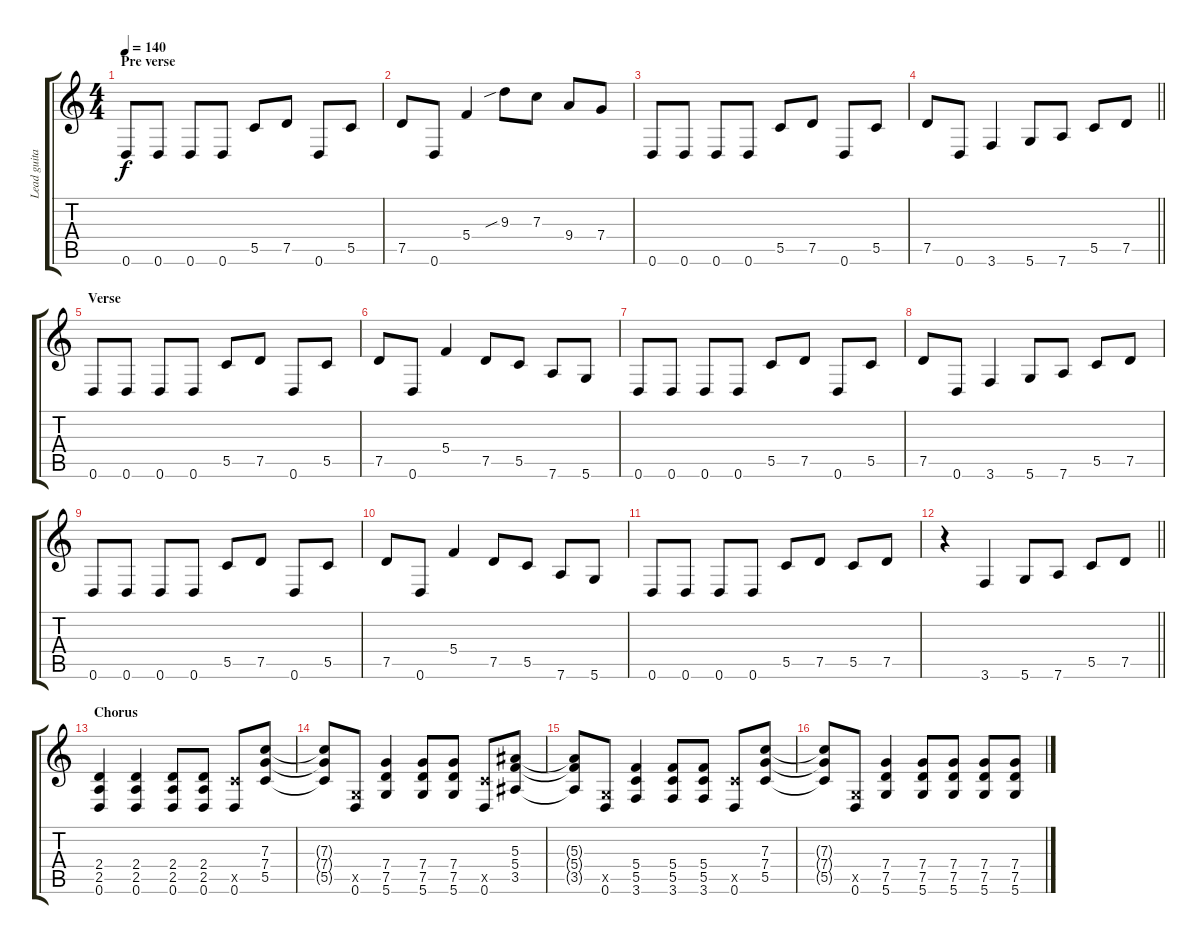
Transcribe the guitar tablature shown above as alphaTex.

\track ("Lead guitar" "Lead guita") {instrument overdrivenguitar}
\staff {score tabs}
\tuning (D4 A3 F3 C3 G2 D2) {hide}
\ts (4 4)
\section ("" "Pre verse")
\tempo 140
\clef g2
\ks c
0.6.8{dy f} 0.6.8 0.6.8 0.6.8 5.5.8 7.5.8 0.6.8 5.5.8 |
7.5.8 0.6.8 5.4.4 9.3{sib}.8 7.3.8 9.4.8 7.4.8 |
0.6.8 0.6.8 0.6.8 0.6.8 5.5.8 7.5.8 0.6.8 5.5.8 |
\barLineRight lightlight
7.5.8 0.6.8 3.6.4 5.6.8 7.6.8 5.5.8 7.5.8 |
\section ("" "Verse")
0.6.8 0.6.8 0.6.8 0.6.8 5.5.8 7.5.8 0.6.8 5.5.8 |
7.5.8 0.6.8 5.4.4 7.5.8 5.5.8 7.6.8 5.6.8 |
0.6.8 0.6.8 0.6.8 0.6.8 5.5.8 7.5.8 0.6.8 5.5.8 |
7.5.8 0.6.8 3.6.4 5.6.8 7.6.8 5.5.8 7.5.8 |
0.6.8 0.6.8 0.6.8 0.6.8 5.5.8 7.5.8 0.6.8 5.5.8 |
7.5.8 0.6.8 5.4.4 7.5.8 5.5.8 7.6.8 5.6.8 |
0.6.8 0.6.8 0.6.8 0.6.8 5.5.8 7.5.8 5.5.8 7.5.8 |
\barLineRight lightlight
r.4 3.6.4 5.6.8 7.6.8 5.5.8 7.5.8 |
\section ("" "Chorus")
(2.4 2.5 0.6).4 (2.4 2.5 0.6).4 (2.4 2.5 0.6).8 (2.4 2.5 0.6).8 (5.5{x} 0.6).8 (7.3 7.4 5.5).8 |
(7.3{t} 7.4{t} 5.5{t}).8 (0.5{x} 0.6).8 (7.4 7.5 5.6).4 (7.4 7.5 5.6).8 (7.4 7.5 5.6).8 (5.5{x} 0.6).8 (5.3 5.4 3.5).8 |
(5.3{t} 5.4{t} 3.5{t}).8 (0.5{x} 0.6).8 (5.4 5.5 3.6).4 (5.4 5.5 3.6).8 (5.4 5.5 3.6).8 (5.5{x} 0.6).8 (7.3 7.4 5.5).8 |
(7.3{t} 7.4{t} 5.5{t}).8 (0.5{x} 0.6).8 (7.4 7.5 5.6).4 (7.4 7.5 5.6).8 (7.4 7.5 5.6).8 (7.4 7.5 5.6).8 (7.4 7.5 5.6).8
